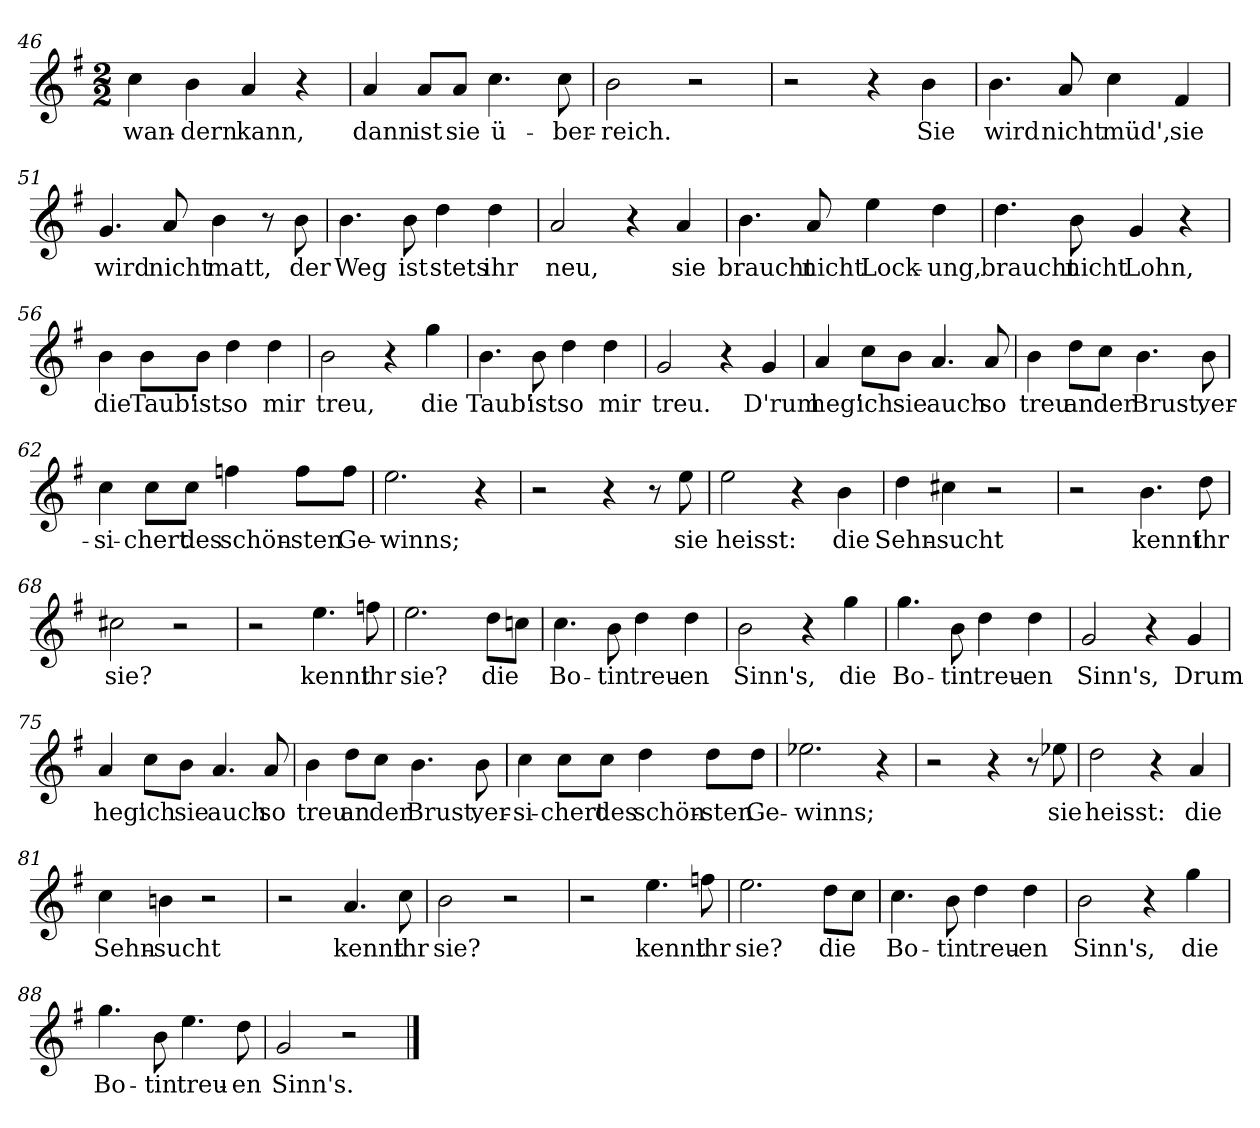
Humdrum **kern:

**kern	**text
*part1	*part1
*staff1	*staff1
!!LO:LB:g=z
*clefG2	*
*k[f#]	*
*M2/2	*
=46	=46
!	!LO:LY:b
4cc\	wan-
!	!LO:LY:b
4b\	-dern
!	!LO:LY:b
4a/	kann,
4r	.
=47	=47
!	!LO:LY:b
4a/	dann
!	!LO:LY:b
8a/L	ist
!	!LO:LY:b
8a/J	sie
!	!LO:LY:b
4.cc\	ü-
!	!LO:LY:b
8cc\	-ber-
=48	=48
!	!LO:LY:b
2b\	-reich.
2r	.
=49	=49
2r	.
4r	.
!	!LO:LY:b
4b\	Sie
=50	=50
!	!LO:LY:b
4.b\	wird
!	!LO:LY:b
8a/	nicht
!	!LO:LY:b
4cc\	müd',
!	!LO:LY:b
4f#/	sie
=51	=51
!	!LO:LY:b
4.g/	wird
!	!LO:LY:b
8a/	nicht
!	!LO:LY:b
4b\	matt,
8r	.
!	!LO:LY:b
8b\	der
=52	=52
!	!LO:LY:b
4.b\	Weg
!	!LO:LY:b
8b\	ist
!	!LO:LY:b
4dd\	stets
!	!LO:LY:b
4dd\	ihr
!!LO:LB:g=z
=53	=53
!	!LO:LY:b
2a/	neu,
4r	.
!	!LO:LY:b
4a/	sie
=54	=54
!	!LO:LY:b
4.b\	braucht
!	!LO:LY:b
8a/	nicht
!	!LO:LY:b
4ee\	Lock-
!	!LO:LY:b
4dd\	-ung,
=55	=55
!	!LO:LY:b
4.dd\	braucht
!	!LO:LY:b
8b\	nicht
!	!LO:LY:b
4g/	Lohn,
4r	.
=56	=56
!	!LO:LY:b
4b\	die
!	!LO:LY:b
8b\L	Taub'
!	!LO:LY:b
8b\J	ist
!	!LO:LY:b
4dd\	so
!	!LO:LY:b
4dd\	mir
=57	=57
!	!LO:LY:b
2b\	treu,
4r	.
!	!LO:LY:b
4gg\	die
=58	=58
!	!LO:LY:b
4.b\	Taub'
!	!LO:LY:b
8b\	ist
!	!LO:LY:b
4dd\	so
!	!LO:LY:b
4dd\	mir
=59	=59
!	!LO:LY:b
2g/	treu.
4r	.
!	!LO:LY:b
4g/	D'rum
!!LO:LB:g=z
=60	=60
!	!LO:LY:b
4a/	heg'
!	!LO:LY:b
8cc\L	ich
!	!LO:LY:b
8b\J	sie
!	!LO:LY:b
4.a/	auch
!	!LO:LY:b
8a/	so
=61	=61
!	!LO:LY:b
4b\	treu
!	!LO:LY:b
8dd\L	an
!	!LO:LY:b
8cc\J	der
!	!LO:LY:b
4.b\	Brust,
!	!LO:LY:b
8b\	ver-
=62	=62
!	!LO:LY:b
4cc\	-si-
!	!LO:LY:b
8cc\L	-chert
!	!LO:LY:b
8cc\J	des
!	!LO:LY:b
4ffn\	schön-
!	!LO:LY:b
8ff\L	-sten
!	!LO:LY:b
8ff\J	Ge-
=63	=63
!	!LO:LY:b
2.ee\	-winns;
4r	.
=64	=64
2r	.
4r	.
8r	.
!	!LO:LY:b
8ee\	sie
=65	=65
!	!LO:LY:b
2ee\	heisst:
4r	.
!	!LO:LY:b
4b\	die
=66	=66
!	!LO:LY:b
4dd\	Sehn-
!	!LO:LY:b
4cc#X\	-sucht
2r	.
!!LO:PB:g=z
=67	=67
2r	.
!	!LO:LY:b
4.b\	kennt
!	!LO:LY:b
8dd\	ihr
=68	=68
!	!LO:LY:b
2cc#X\	sie?
2r	.
=69	=69
2r	.
!	!LO:LY:b
4.ee\	kennt
!	!LO:LY:b
8ffn\	ihr
=70	=70
!	!LO:LY:b
2.ee\	sie?
!	!LO:LY:b
8dd\L	die
8ccn\J	.
=71	=71
!	!LO:LY:b
4.cc\	Bo-
!	!LO:LY:b
8b\	-tin
!	!LO:LY:b
4dd\	treu-
!	!LO:LY:b
4dd\	-en
=72	=72
!	!LO:LY:b
2b\	Sinn's,
4r	.
!	!LO:LY:b
4gg\	die
=73	=73
!	!LO:LY:b
4.gg\	Bo-
!	!LO:LY:b
8b\	-tin
!	!LO:LY:b
4dd\	treu-
!	!LO:LY:b
4dd\	-en
=74	=74
!	!LO:LY:b
2g/	Sinn's,
4r	.
!	!LO:LY:b
4g/	Drum
!!LO:LB:g=z
=75	=75
!	!LO:LY:b
4a/	heg'
!	!LO:LY:b
8cc\L	ich
!	!LO:LY:b
8b\J	sie
!	!LO:LY:b
4.a/	auch
!	!LO:LY:b
8a/	so
=76	=76
!	!LO:LY:b
4b\	treu
!	!LO:LY:b
8dd\L	an
!	!LO:LY:b
8cc\J	der
!	!LO:LY:b
4.b\	Brust,
!	!LO:LY:b
8b\	ver-
=77	=77
!	!LO:LY:b
4cc\	-si-
!	!LO:LY:b
8cc\L	-chert
!	!LO:LY:b
8cc\J	des
!	!LO:LY:b
4dd\	schön-
!	!LO:LY:b
8dd\L	-sten
!	!LO:LY:b
8dd\J	Ge-
=78	=78
!	!LO:LY:b
2.ee-X\	-winns;
4r	.
=79	=79
2r	.
4r	.
8r	.
!	!LO:LY:b
8ee-X\	sie
=80	=80
!	!LO:LY:b
2dd\	heisst:
4r	.
!	!LO:LY:b
4a/	die
=81	=81
!	!LO:LY:b
4cc\	Sehn-
!	!LO:LY:b
4bn\	-sucht
2r	.
!!LO:LB:g=z
=82	=82
2r	.
!	!LO:LY:b
4.a/	kennt
!	!LO:LY:b
8cc\	ihr
=83	=83
!	!LO:LY:b
2b\	sie?
2r	.
=84	=84
2r	.
!	!LO:LY:b
4.ee\	kennt
!	!LO:LY:b
8ffn\	ihr
=85	=85
!	!LO:LY:b
2.ee\	sie?
!	!LO:LY:b
8dd\L	die
8cc\J	.
=86	=86
!	!LO:LY:b
4.cc\	Bo-
!	!LO:LY:b
8b\	-tin
!	!LO:LY:b
4dd\	treu-
!	!LO:LY:b
4dd\	-en
=87	=87
!	!LO:LY:b
2b\	Sinn's,
4r	.
!	!LO:LY:b
4gg\	die
=88	=88
!	!LO:LY:b
4.gg\	Bo-
!	!LO:LY:b
8b\	-tin
!	!LO:LY:b
4.ee\	treu-
!	!LO:LY:b
8dd\	-en
=89	=89
!	!LO:LY:b
2g/	Sinn's.
2r	.
==	==
*-	*-
